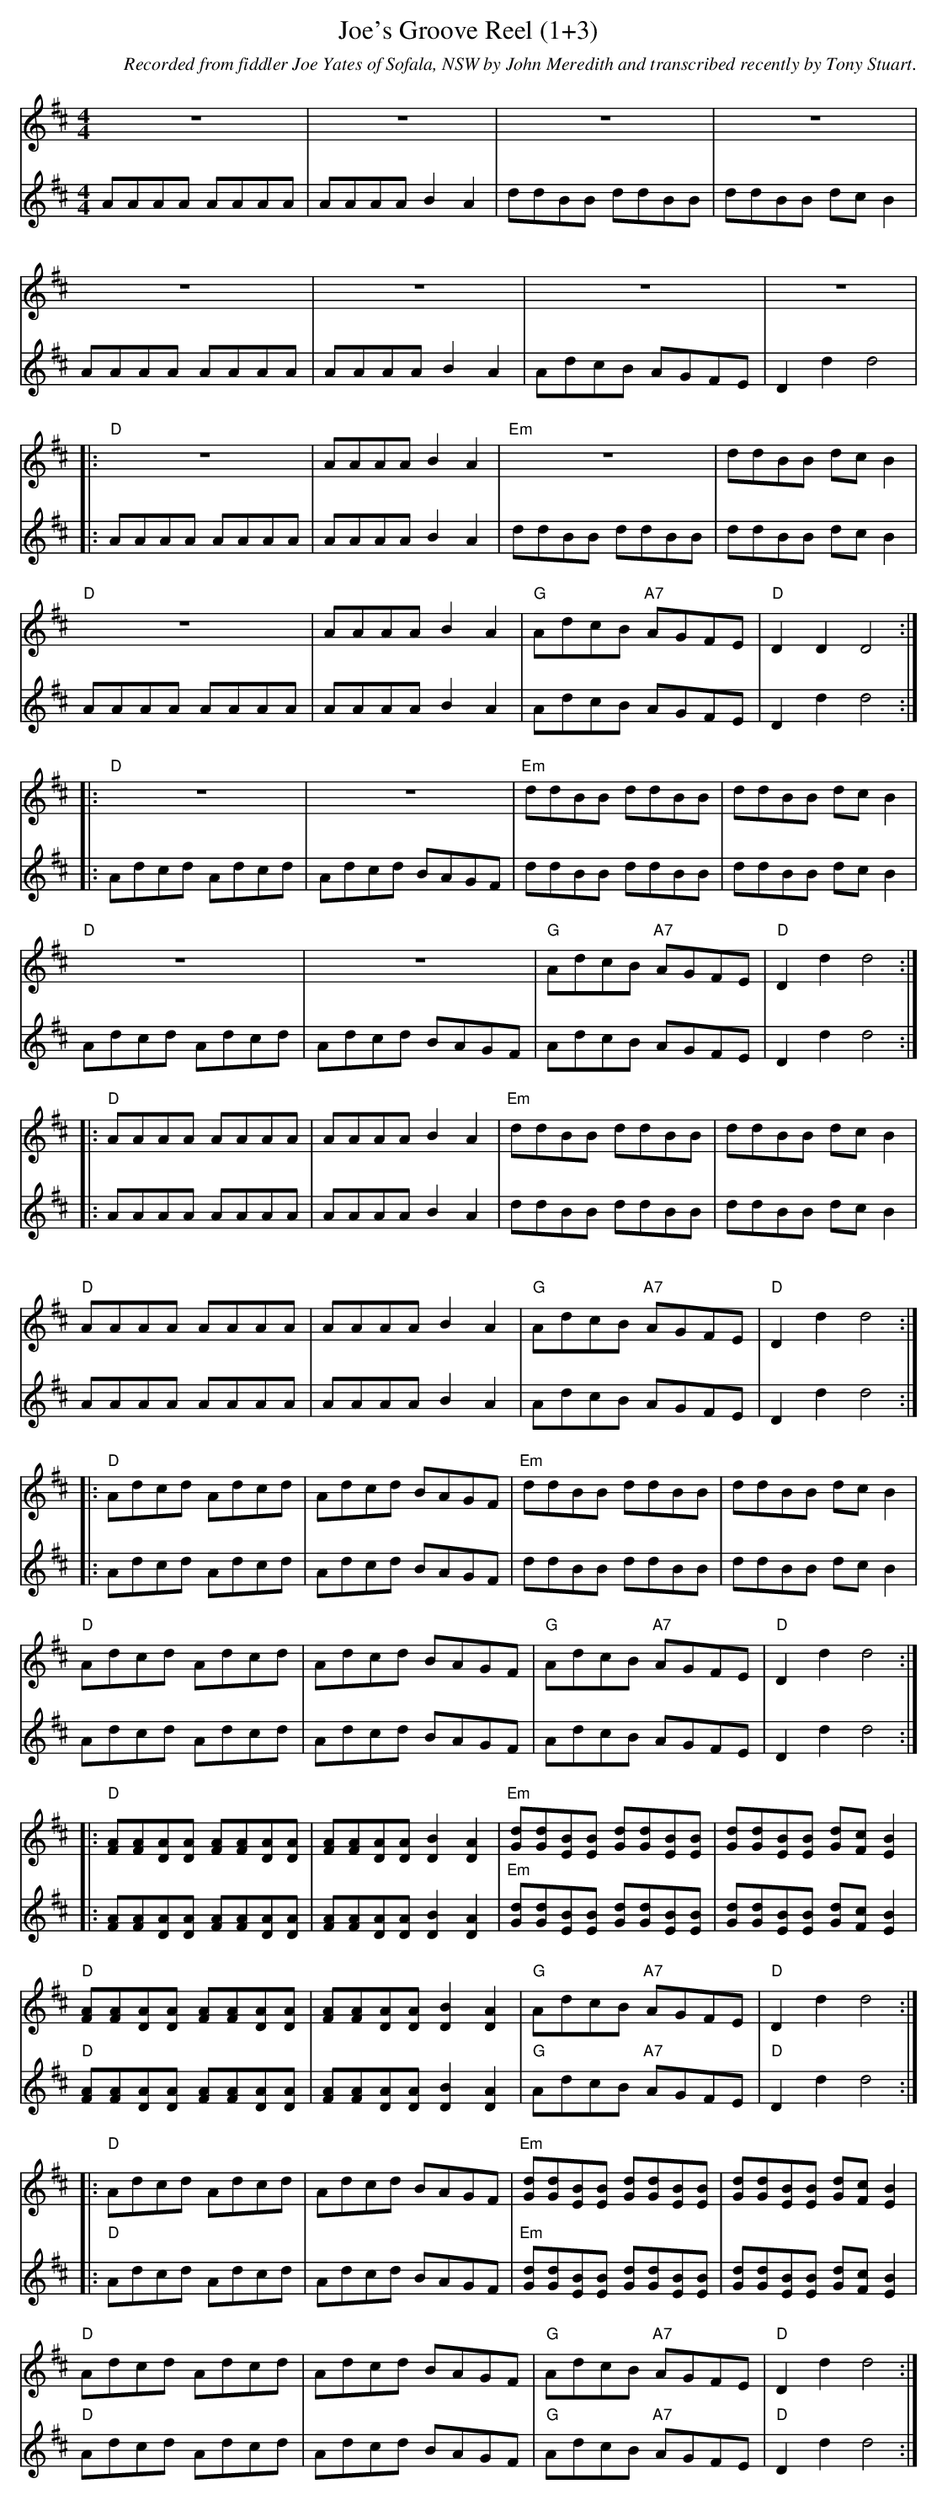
X:1
T:Joe's Groove Reel (1+3)
C:Recorded from fiddler Joe Yates of Sofala, NSW by John Meredith and transcribed recently by Tony Stuart.
M:4/4
L:1/8
K:D
V:1
Z4|
Z4|
|:"D"z8|AAAAB2A2|"Em"z8 |ddBB dcB2|
"D" z8|AAAAB2A2|"G"AdcB "A7"AGFE|"D"D2D2D4:|
|:"D"z8|z8|"Em"ddBB ddBB|ddBB dcB2|
"D"z8|z8|"G"AdcB "A7"AGFE|"D"D2d2d4:|
|:"D"AAAA AAAA|AAAAB2A2|"Em"ddBB ddBB|ddBB dcB2|
"D" AAAA AAAA|AAAAB2A2|"G"AdcB "A7"AGFE|"D"D2d2d4:|
|:"D"Adcd Adcd|Adcd BAGF|"Em"ddBB ddBB|ddBB dcB2|
"D"Adcd Adcd|Adcd BAGF|"G"AdcB "A7"AGFE|"D"D2d2d4:|
|:"D"[FA][FA][AD][AD] [FA][FA][AD][AD]|[FA][FA][DA][DA][D2B2][D2A2]|\
"Em"[Gd][Gd][BE][BE] [dG][dG][EB][EB]|[dG][dG][BE][EB] [dG][cF][B2E2]|
"D" [FA][FA][AD][AD] [FA][FA][AD][AD]|[FA][FA][DA][DA][D2B2][D2A2]|\
"G"AdcB "A7"AGFE|"D"D2d2d4:|
|:"D"Adcd Adcd|Adcd BAGF|\
"Em"[dG][dG][BE][BE] [dG][dG][BE][BE]|[dG][dG][BE][BE] [dG][cF][B2E2]|
"D"Adcd Adcd|Adcd BAGF|"G"AdcB "A7"AGFE|"D"D2d2d4:|
V:3
AAAA AAAA|AAAAB2A2|ddBB ddBB|ddBB dcB2|
AAAA AAAA|AAAAB2A2|AdcB AGFE|D2d2d4|
|:AAAA AAAA|AAAAB2A2|ddBB ddBB|ddBB dcB2|
AAAA AAAA|AAAAB2A2|AdcB AGFE|D2d2d4:|
|:Adcd Adcd|Adcd BAGF|ddBB ddBB|ddBB dcB2|
Adcd Adcd|Adcd BAGF|AdcB AGFE|D2d2d4:|
|:AAAA AAAA|AAAAB2A2|ddBB ddBB|ddBB dcB2|
AAAA AAAA|AAAAB2A2|AdcB AGFE|D2d2d4:|
|:Adcd Adcd|Adcd BAGF|ddBB ddBB|ddBB dcB2|
Adcd Adcd|Adcd BAGF|AdcB AGFE|D2d2d4:|
|:[FA][FA][AD][AD] [FA][FA][AD][AD]|[FA][FA][DA][DA][D2B2][D2A2]|\
"Em"[Gd][Gd][BE][BE] [dG][dG][EB][EB]|[dG][dG][BE][EB] [dG][cF][B2E2]|
"D" [FA][FA][AD][AD] [FA][FA][AD][AD]|[FA][FA][DA][DA][D2B2][D2A2]|\
"G"AdcB "A7"AGFE|"D"D2d2d4:|
|:"D"Adcd Adcd|Adcd BAGF|\
"Em"[dG][dG][BE][BE] [dG][dG][BE][BE]|[dG][dG][BE][BE] [dG][cF][B2E2]|
"D"Adcd Adcd|Adcd BAGF|"G"AdcB "A7"AGFE|"D"D2d2d4:|
